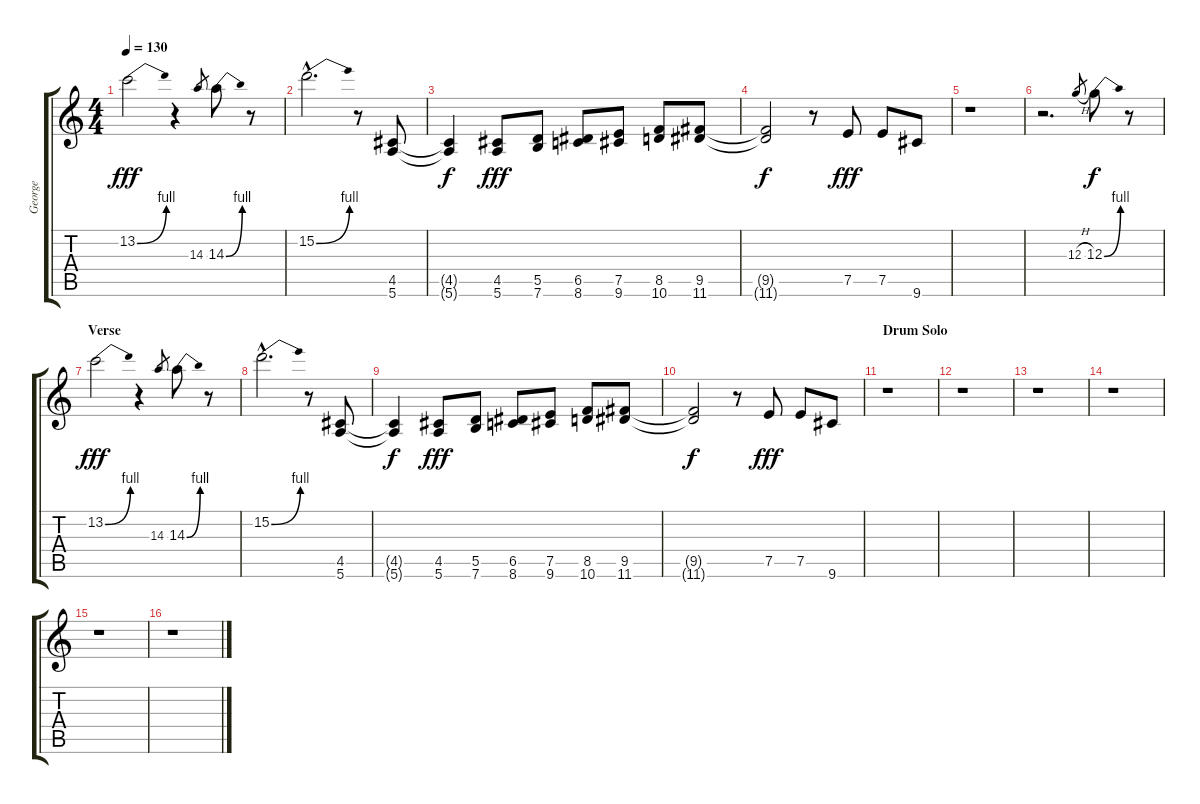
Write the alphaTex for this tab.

\track ("George" "George") {instrument electricguitarjazz}
\staff {score tabs}
\tuning (E4 B3 G3 D3 A2 E2) {hide}
\ts (4 4)
\tempo 130
\clef g2
\ks c
13.2{be (bend 0 0 60 4)}.2{dy fff} r.4 14.3.8{gr} 14.3{be (bend 0 0 60 4)}.8 r.8 |
15.2{be (bend 0 0 60 4) hac}.2{d} r.8 (4.5 5.6).8 |
(4.5{t} 5.6{t}).4{dy f} (4.5 5.6).8{dy fff} (5.5 7.6).8 (6.5 8.6).8 (7.5 9.6).8 (8.5 10.6).8 (9.5 11.6).8 |
(9.5{t} 11.6{t}).2{dy f} r.8 7.5.8{dy fff} 7.5.8 9.6.8 |
r.1 |
r.2{d} 12.3{h}.8{gr} 12.3{be (bend 0 0 60 4)}.8{dy f} r.8 |
\section ("" "Verse")
13.2{be (bend 0 0 60 4)}.2{dy fff} r.4 14.3.8{gr} 14.3{be (bend 0 0 60 4)}.8 r.8 |
15.2{be (bend 0 0 60 4) hac}.2{d} r.8 (4.5 5.6).8 |
(4.5{t} 5.6{t}).4{dy f} (4.5 5.6).8{dy fff} (5.5 7.6).8 (6.5 8.6).8 (7.5 9.6).8 (8.5 10.6).8 (9.5 11.6).8 |
(9.5{t} 11.6{t}).2{dy f} r.8 7.5.8{dy fff} 7.5.8 9.6.8 |
\section ("" "Drum Solo")
r.1 |
r.1 |
r.1 |
r.1 |
r.1 |
r.1
